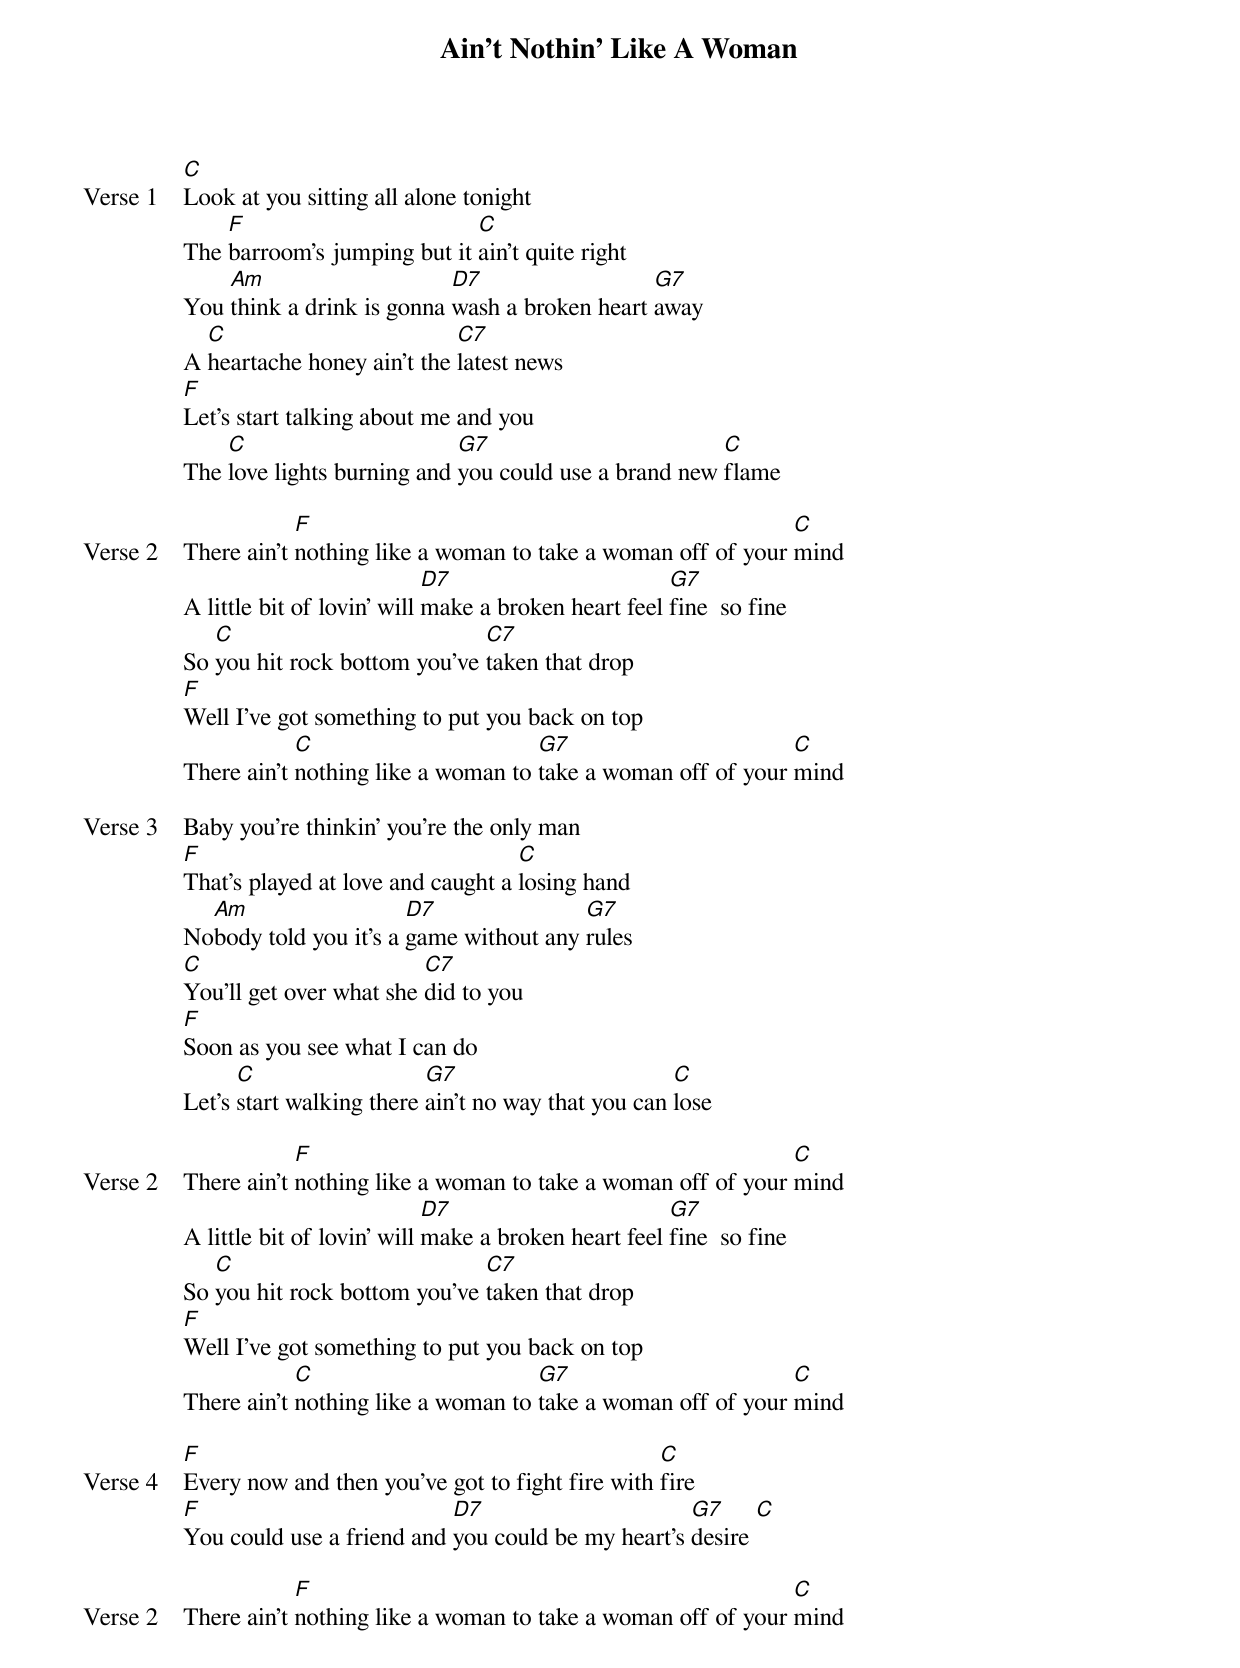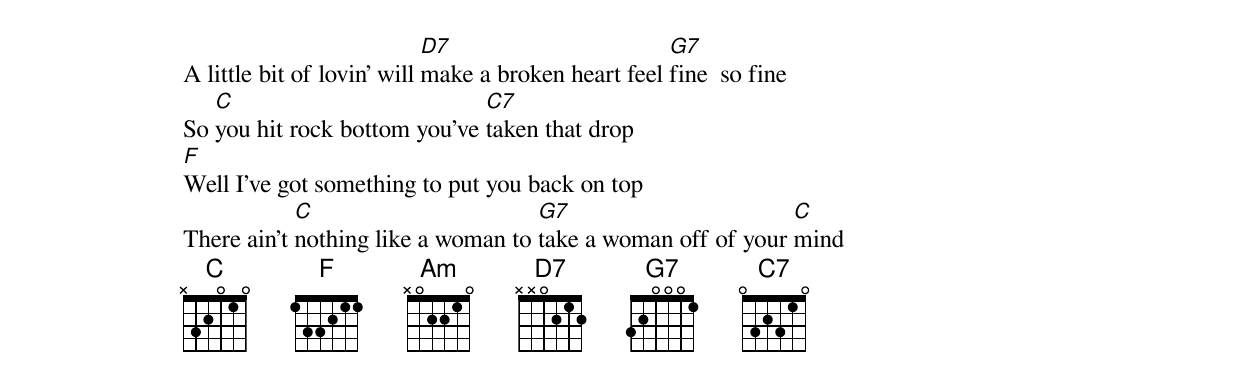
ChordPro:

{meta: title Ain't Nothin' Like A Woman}
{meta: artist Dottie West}
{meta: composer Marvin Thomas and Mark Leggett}
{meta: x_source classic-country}
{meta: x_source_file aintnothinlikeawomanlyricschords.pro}
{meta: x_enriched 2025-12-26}

{start_of_verse: Verse 1}
[C]Look at you sitting all alone tonight
The [F]barroom’s jumping but it [C]ain’t quite right
You [Am]think a drink is gonna [D7]wash a broken heart [G7]away
A [C]heartache honey ain’t the [C7]latest news
[F]Let’s start talking about me and you
The [C]love lights burning and [G7]you could use a brand new [C]flame
{end_of_verse}

{start_of_verse: Verse 2}
There ain’t [F]nothing like a woman to take a woman off of your [C]mind
A little bit of lovin’ will [D7]make a broken heart feel [G7]fine  so fine
So [C]you hit rock bottom you’ve [C7]taken that drop
[F]Well I’ve got something to put you back on top
There ain’t [C]nothing like a woman to [G7]take a woman off of your [C]mind
{end_of_verse}

{start_of_verse: Verse 3}
Baby you’re thinkin’ you’re the only man
[F]That’s played at love and caught a [C]losing hand
No[Am]body told you it’s a [D7]game without any [G7]rules
[C]You’ll get over what she [C7]did to you
[F]Soon as you see what I can do
Let’s [C]start walking there [G7]ain’t no way that you can [C]lose
{end_of_verse}

{start_of_verse: Verse 2}
There ain’t [F]nothing like a woman to take a woman off of your [C]mind
A little bit of lovin’ will [D7]make a broken heart feel [G7]fine  so fine
So [C]you hit rock bottom you’ve [C7]taken that drop
[F]Well I’ve got something to put you back on top
There ain’t [C]nothing like a woman to [G7]take a woman off of your [C]mind
{end_of_verse}

{start_of_verse: Verse 4}
[F]Every now and then you’ve got to fight fire with [C]fire
[F]You could use a friend and [D7]you could be my heart’s [G7]desire [C]
{end_of_verse}

{start_of_verse: Verse 2}
There ain’t [F]nothing like a woman to take a woman off of your [C]mind
A little bit of lovin’ will [D7]make a broken heart feel [G7]fine  so fine
So [C]you hit rock bottom you’ve [C7]taken that drop
[F]Well I’ve got something to put you back on top
There ain’t [C]nothing like a woman to [G7]take a woman off of your [C]mind
{end_of_verse}
